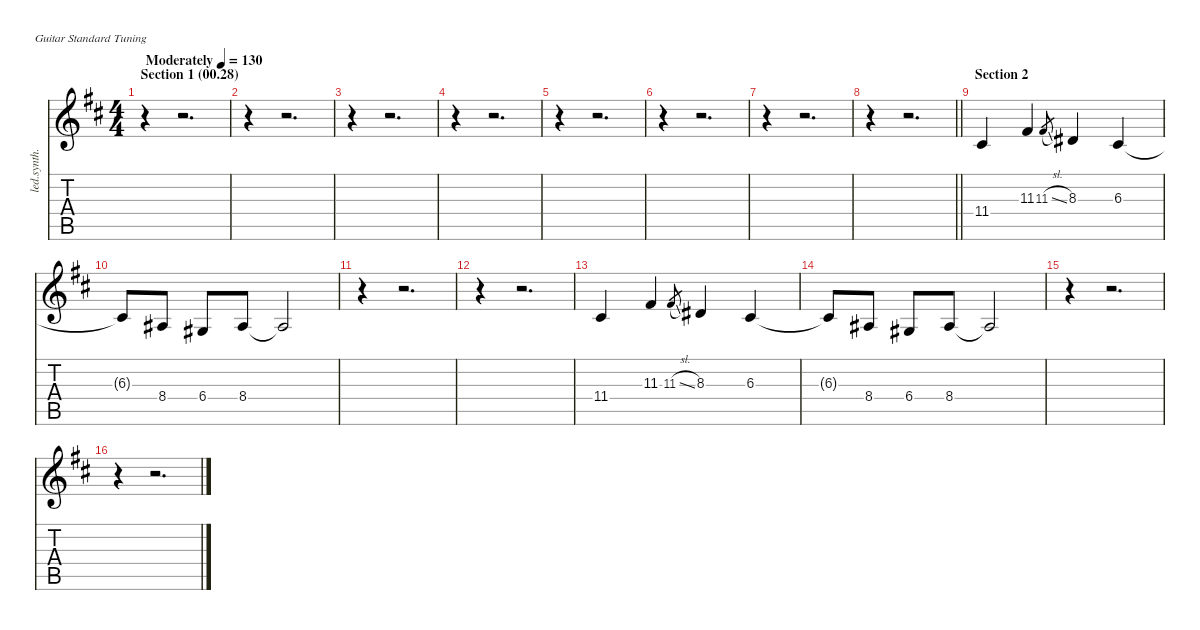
\defaultSystemsLayout 4
\hideDynamics
\bracketExtendMode nobrackets
\otherSystemsTrackNameOrientation horizontal
\track ("Female Vocals" "led.synth.") {instrument lead6voice}
\staff {score tabs}
\tuning (E4 B3 G3 D3 A2 E2)
\ts (4 4)
\beaming (8 2 2 2 2)
\section ("" "Section 1 (00.28)")
\tempo (130 "Moderately")
\clef g2
\ks d
r.4{dy f instrument lead6voice} r.2{d} |
r.4 r.2{d} |
r.4 r.2{d} |
r.4 r.2{d} |
r.4 r.2{d} |
r.4 r.2{d} |
r.4 r.2{d} |
\barLineRight lightlight
r.4 r.2{d} |
\section ("" "Section 2")
11.4{acc #}.4 11.3{acc #}.4 11.3{sl acc #}.8{gr dy mf} 8.3{acc #}.4{dy f} 6.3{acc #}.4 |
6.3{t acc #}.8 8.4{acc #}.8 6.4{acc #}.8 8.4{acc #}.8 8.4{t acc #}.2 |
r.4 r.2{d} |
r.4 r.2{d} |
11.4{acc #}.4 11.3{acc #}.4 11.3{sl acc #}.8{gr dy mf} 8.3{acc #}.4{dy f} 6.3{acc #}.4 |
6.3{t acc #}.8 8.4{acc #}.8 6.4{acc #}.8 8.4{acc #}.8 8.4{t acc #}.2 |
r.4 r.2{d} |
r.4 r.2{d}
